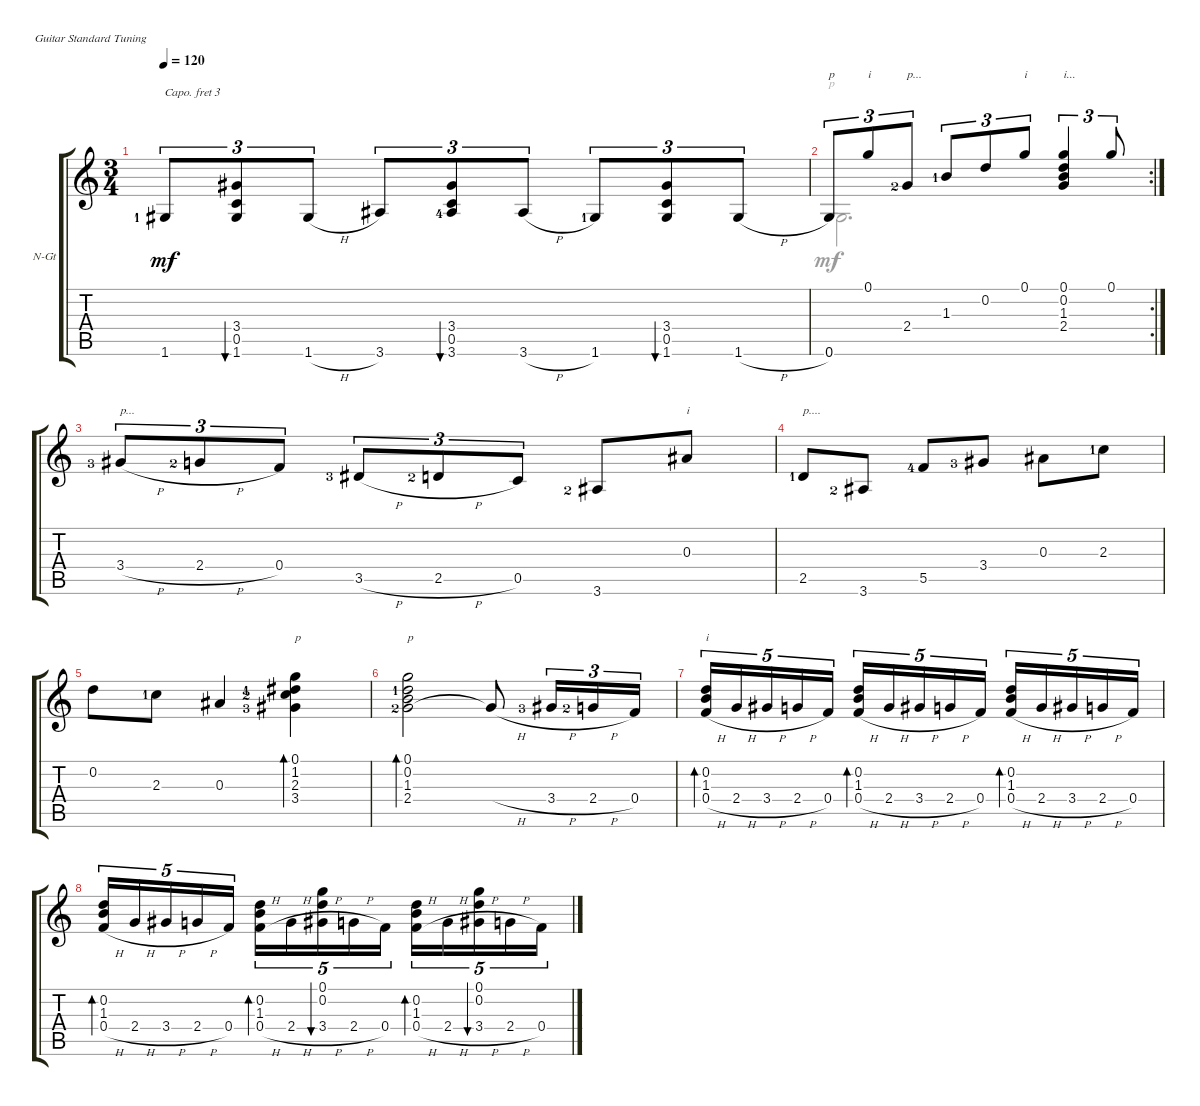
\defaultSystemsLayout 4
\bracketExtendMode groupsimilarinstruments
\firstSystemTrackNameOrientation horizontal
\otherSystemsTrackNameOrientation horizontal
\track ("Nylon Guitar" "N-Gt") {instrument acousticguitarnylon}
\staff {score tabs}
\capo 3
\tuning (E4 B3 G3 D3 A2 E2)
\voice
\ts (3 4)
\tempo 120
\clef g2
\ks c
1.6{lf 2}.8{tu (3 2) dy mf} (1.6 0.5 3.4).8{tu (3 2) bu 30} 1.6{h}.8{tu (3 2)} 3.6.8{tu (3 2)} (3.6{lf 5} 0.5 3.4).8{tu (3 2) bu 30} 3.6{h}.8{tu (3 2)} 1.6{lf 2}.8{tu (3 2)} (1.6 0.5 3.4).8{tu (3 2) bu 30} 1.6{h}.8{tu (3 2)} |
\rc 2
0.6.8{tu (3 2) txt "p"} 0.1.8{tu (3 2) txt "i"} 2.4{lf 3}.8{tu (3 2) txt "p..."} 1.3{lf 2}.8{tu (3 2)} 0.2.8{tu (3 2)} 0.1.8{tu (3 2) txt "i"} (0.1 0.2 1.3 2.4).4{tu (3 2) txt "i..."} 0.1.8{tu (3 2)} |
3.4{h lf 4}.8{tu (3 2) txt "p..."} 2.4{h lf 3}.8{tu (3 2)} 0.4.8{tu (3 2)} 3.5{h lf 4}.8{tu (3 2)} 2.5{h lf 3}.8{tu (3 2)} 0.5.8{tu (3 2)} 3.6{lf 3}.8 0.3.8{txt "i"} |
2.5{lf 2}.8{txt "p...."} 3.6{lf 3}.8 5.5{lf 5}.8 3.4{lf 4}.8 0.3.8 2.3{lf 2}.8 |
0.2.8 2.3{lf 2}.8 0.3.4 (0.1 1.2{lf 2} 2.3{lf 3} 3.4{lf 4}).4{bd 30 txt "p"} |
(2.4{lf 3} 1.3 0.2{lf 2} 0.1).2{bd 30 txt "p"} 2.4{h t}.8 3.4{h lf 4}.16{tu (3 2)} 2.4{h lf 3}.16{tu (3 2)} 0.4.16{tu (3 2)} |
(0.2 1.3 0.4{h}).16{tu (5 4) bd 30 txt "i"} 2.4{h}.16{tu (5 4)} 3.4{h}.16{tu (5 4)} 2.4{h}.16{tu (5 4)} 0.4.16{tu (5 4)} (0.2 1.3 0.4{h}).16{tu (5 4) bd 30} 2.4{h}.16{tu (5 4)} 3.4{h}.16{tu (5 4)} 2.4{h}.16{tu (5 4)} 0.4.16{tu (5 4)} (0.2 1.3 0.4{h}).16{tu (5 4) bd 30} 2.4{h}.16{tu (5 4)} 3.4{h}.16{tu (5 4)} 2.4{h}.16{tu (5 4)} 0.4.16{tu (5 4)} |
(0.2 1.3 0.4{h}).16{tu (5 4) bd 30} 2.4{h}.16{tu (5 4)} 3.4{h}.16{tu (5 4)} 2.4{h}.16{tu (5 4)} 0.4.16{tu (5 4)} (0.2 1.3 0.4{h}).16{tu (5 4) bd 30} 2.4{h}.16{tu (5 4)} (3.4{h} 0.1 0.2).16{tu (5 4) bu 30} 2.4{h}.16{tu (5 4)} 0.4.16{tu (5 4)} (0.2 1.3 0.4{h}).16{tu (5 4) bd 30} 2.4{h}.16{tu (5 4)} (3.4{h} 0.2 0.1).16{tu (5 4) bu 30} 2.4{h}.16{tu (5 4)} 0.4.16{tu (5 4)}
\voice
\clef g2
\ottava regular
\simile none
\ks c
|
0.6.2{d txt "p"} |
|
|
|
|
|
